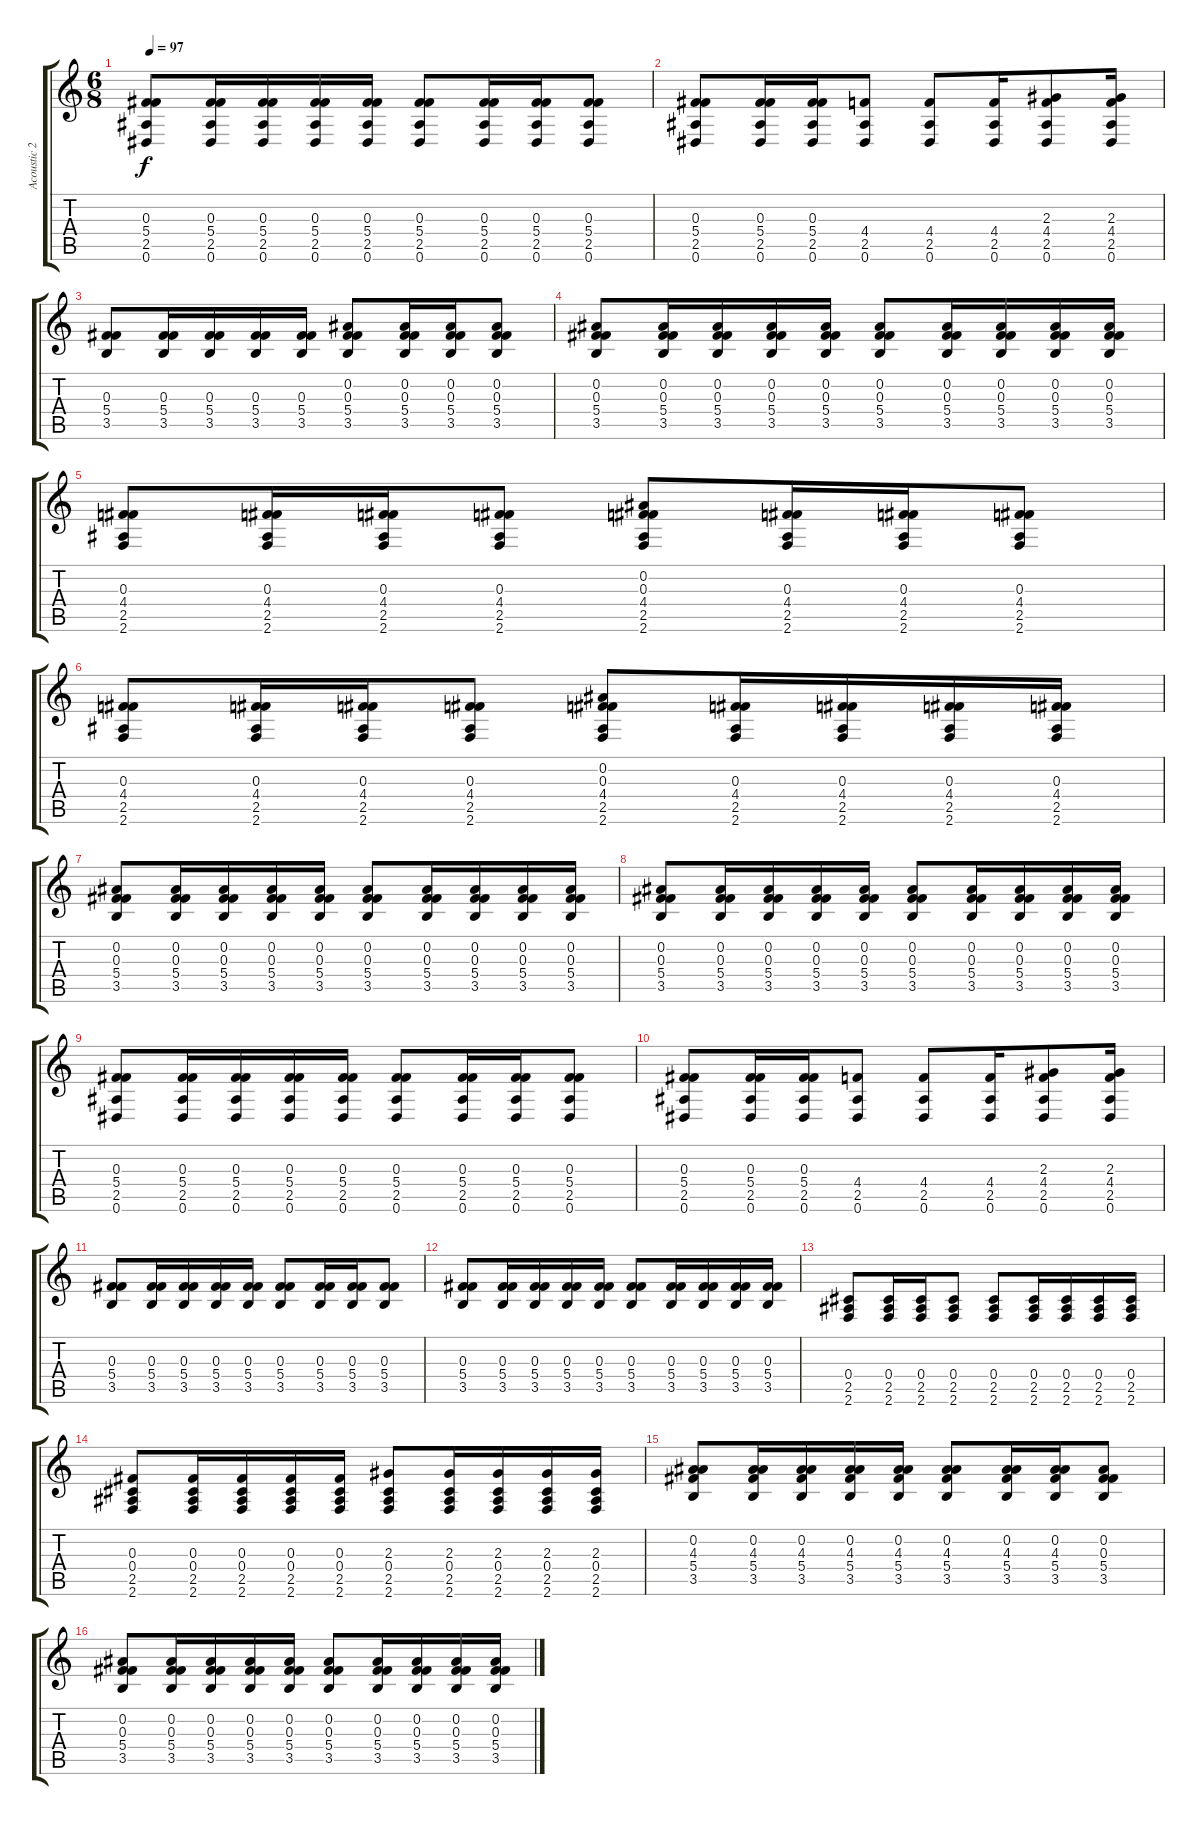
\track ("Acoustic 2" "Acoustic 2") {instrument acousticguitarnylon}
\staff {score tabs}
\tuning (Eb4 Bb3 Gb3 Db3 Ab2 Eb2) {hide}
\ts (6 8)
\tempo 97
\clef g2
\ks c
(0.3 5.4 2.5 0.6).8{dy f} (0.3 5.4 2.5 0.6).16 (0.3 5.4 2.5 0.6).16 (0.3 5.4 2.5 0.6).16 (0.3 5.4 2.5 0.6).16 (0.3 5.4 2.5 0.6).8 (0.3 5.4 2.5 0.6).16 (0.3 5.4 2.5 0.6).16 (0.3 5.4 2.5 0.6).8 |
(0.3 5.4 2.5 0.6).8 (0.3 5.4 2.5 0.6).16 (0.3 5.4 2.5 0.6).16 (4.4 2.5 0.6).8 (4.4 2.5 0.6).8 (4.4 2.5 0.6).16 (2.3 4.4 2.5 0.6).8 (2.3 4.4 2.5 0.6).16 |
(0.3 5.4 3.5).8 (0.3 5.4 3.5).16 (0.3 5.4 3.5).16 (0.3 5.4 3.5).16 (0.3 5.4 3.5).16 (0.2 0.3 5.4 3.5).8 (0.2 0.3 5.4 3.5).16 (0.2 0.3 5.4 3.5).16 (0.2 0.3 5.4 3.5).8 |
(0.2 0.3 5.4 3.5).8 (0.2 0.3 5.4 3.5).16 (0.2 0.3 5.4 3.5).16 (0.2 0.3 5.4 3.5).16 (0.2 0.3 5.4 3.5).16 (0.2 0.3 5.4 3.5).8 (0.2 0.3 5.4 3.5).16 (0.2 0.3 5.4 3.5).16 (0.2 0.3 5.4 3.5).16 (0.2 0.3 5.4 3.5).16 |
(0.3 4.4 2.5 2.6).8 (0.3 4.4 2.5 2.6).16 (0.3 4.4 2.5 2.6).16 (0.3 4.4 2.5 2.6).8 (0.2 0.3 4.4 2.5 2.6).8 (0.3 4.4 2.5 2.6).16 (0.3 4.4 2.5 2.6).16 (0.3 4.4 2.5 2.6).8 |
(0.3 4.4 2.5 2.6).8 (0.3 4.4 2.5 2.6).16 (0.3 4.4 2.5 2.6).16 (0.3 4.4 2.5 2.6).8 (0.2 0.3 4.4 2.5 2.6).8 (0.3 4.4 2.5 2.6).16 (0.3 4.4 2.5 2.6).16 (0.3 4.4 2.5 2.6).16 (0.3 4.4 2.5 2.6).16 |
(0.2 0.3 5.4 3.5).8 (0.2 0.3 5.4 3.5).16 (0.2 0.3 5.4 3.5).16 (0.2 0.3 5.4 3.5).16 (0.2 0.3 5.4 3.5).16 (0.2 0.3 5.4 3.5).8 (0.2 0.3 5.4 3.5).16 (0.2 0.3 5.4 3.5).16 (0.2 0.3 5.4 3.5).16 (0.2 0.3 5.4 3.5).16 |
(0.2 0.3 5.4 3.5).8 (0.2 0.3 5.4 3.5).16 (0.2 0.3 5.4 3.5).16 (0.2 0.3 5.4 3.5).16 (0.2 0.3 5.4 3.5).16 (0.2 0.3 5.4 3.5).8 (0.2 0.3 5.4 3.5).16 (0.2 0.3 5.4 3.5).16 (0.2 0.3 5.4 3.5).16 (0.2 0.3 5.4 3.5).16 |
(0.3 5.4 2.5 0.6).8 (0.3 5.4 2.5 0.6).16 (0.3 5.4 2.5 0.6).16 (0.3 5.4 2.5 0.6).16 (0.3 5.4 2.5 0.6).16 (0.3 5.4 2.5 0.6).8 (0.3 5.4 2.5 0.6).16 (0.3 5.4 2.5 0.6).16 (0.3 5.4 2.5 0.6).8 |
(0.3 5.4 2.5 0.6).8 (0.3 5.4 2.5 0.6).16 (0.3 5.4 2.5 0.6).16 (4.4 2.5 0.6).8 (4.4 2.5 0.6).8 (4.4 2.5 0.6).16 (2.3 4.4 2.5 0.6).8 (2.3 4.4 2.5 0.6).16 |
(0.3 5.4 3.5).8 (0.3 5.4 3.5).16 (0.3 5.4 3.5).16 (0.3 5.4 3.5).16 (0.3 5.4 3.5).16 (0.3 5.4 3.5).8 (0.3 5.4 3.5).16 (0.3 5.4 3.5).16 (0.3 5.4 3.5).8 |
(0.3 5.4 3.5).8 (0.3 5.4 3.5).16 (0.3 5.4 3.5).16 (0.3 5.4 3.5).16 (0.3 5.4 3.5).16 (0.3 5.4 3.5).8 (0.3 5.4 3.5).16 (0.3 5.4 3.5).16 (0.3 5.4 3.5).16 (0.3 5.4 3.5).16 |
(0.4 2.5 2.6).8 (0.4 2.5 2.6).16 (0.4 2.5 2.6).16 (0.4 2.5 2.6).8 (0.4 2.5 2.6).8 (0.4 2.5 2.6).16 (0.4 2.5 2.6).16 (0.4 2.5 2.6).16 (0.4 2.5 2.6).16 |
(0.3 0.4 2.5 2.6).8 (0.3 0.4 2.5 2.6).16 (0.3 0.4 2.5 2.6).16 (0.3 0.4 2.5 2.6).16 (0.3 0.4 2.5 2.6).16 (2.3 0.4 2.5 2.6).8 (2.3 0.4 2.5 2.6).16 (2.3 0.4 2.5 2.6).16 (2.3 0.4 2.5 2.6).16 (2.3 0.4 2.5 2.6).16 |
(0.2 4.3 5.4 3.5).8 (0.2 4.3 5.4 3.5).16 (0.2 4.3 5.4 3.5).16 (0.2 4.3 5.4 3.5).16 (0.2 4.3 5.4 3.5).16 (0.2 4.3 5.4 3.5).8 (0.2 4.3 5.4 3.5).16 (0.2 4.3 5.4 3.5).16 (0.2 0.3 5.4 3.5).8 |
(0.2 0.3 5.4 3.5).8 (0.2 0.3 5.4 3.5).16 (0.2 0.3 5.4 3.5).16 (0.2 0.3 5.4 3.5).16 (0.2 0.3 5.4 3.5).16 (0.2 0.3 5.4 3.5).8 (0.2 0.3 5.4 3.5).16 (0.2 0.3 5.4 3.5).16 (0.2 0.3 5.4 3.5).16 (0.2 0.3 5.4 3.5).16
